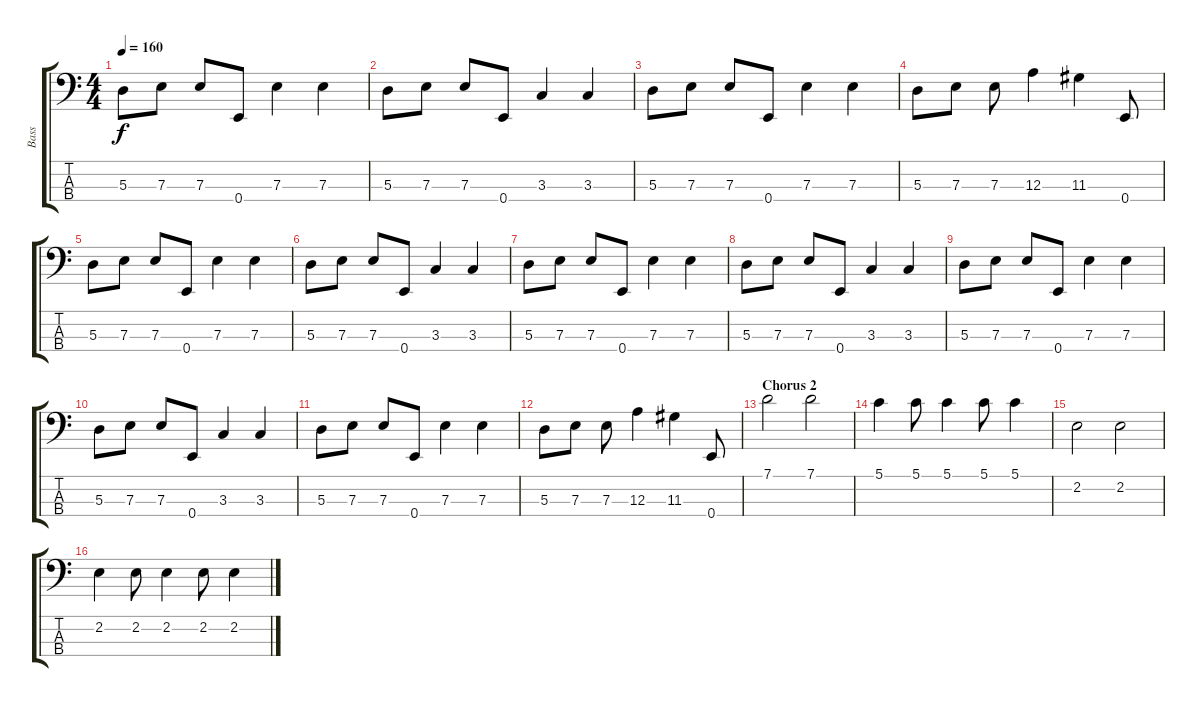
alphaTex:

\track ("Bass" "Bass") {instrument electricbasspick}
\staff {score tabs}
\tuning (G2 D2 A1 E1) {hide}
\ts (4 4)
\tempo 160
\clef f4
\ks c
5.3.8{dy f} 7.3.8 7.3.8 0.4.8 7.3.4 7.3.4 |
5.3.8 7.3.8 7.3.8 0.4.8 3.3.4 3.3.4 |
5.3.8 7.3.8 7.3.8 0.4.8 7.3.4 7.3.4 |
5.3.8 7.3.8 7.3.8 12.3.4 11.3.4 0.4.8 |
5.3.8 7.3.8 7.3.8 0.4.8 7.3.4 7.3.4 |
5.3.8 7.3.8 7.3.8 0.4.8 3.3.4 3.3.4 |
5.3.8 7.3.8 7.3.8 0.4.8 7.3.4 7.3.4 |
5.3.8 7.3.8 7.3.8 0.4.8 3.3.4 3.3.4 |
5.3.8 7.3.8 7.3.8 0.4.8 7.3.4 7.3.4 |
5.3.8 7.3.8 7.3.8 0.4.8 3.3.4 3.3.4 |
5.3.8 7.3.8 7.3.8 0.4.8 7.3.4 7.3.4 |
5.3.8 7.3.8 7.3.8 12.3.4 11.3.4 0.4.8 |
\section ("" "Chorus 2")
7.1.2 7.1.2 |
5.1.4 5.1.8 5.1.4 5.1.8 5.1.4 |
2.2.2 2.2.2 |
2.2.4 2.2.8 2.2.4 2.2.8 2.2.4
